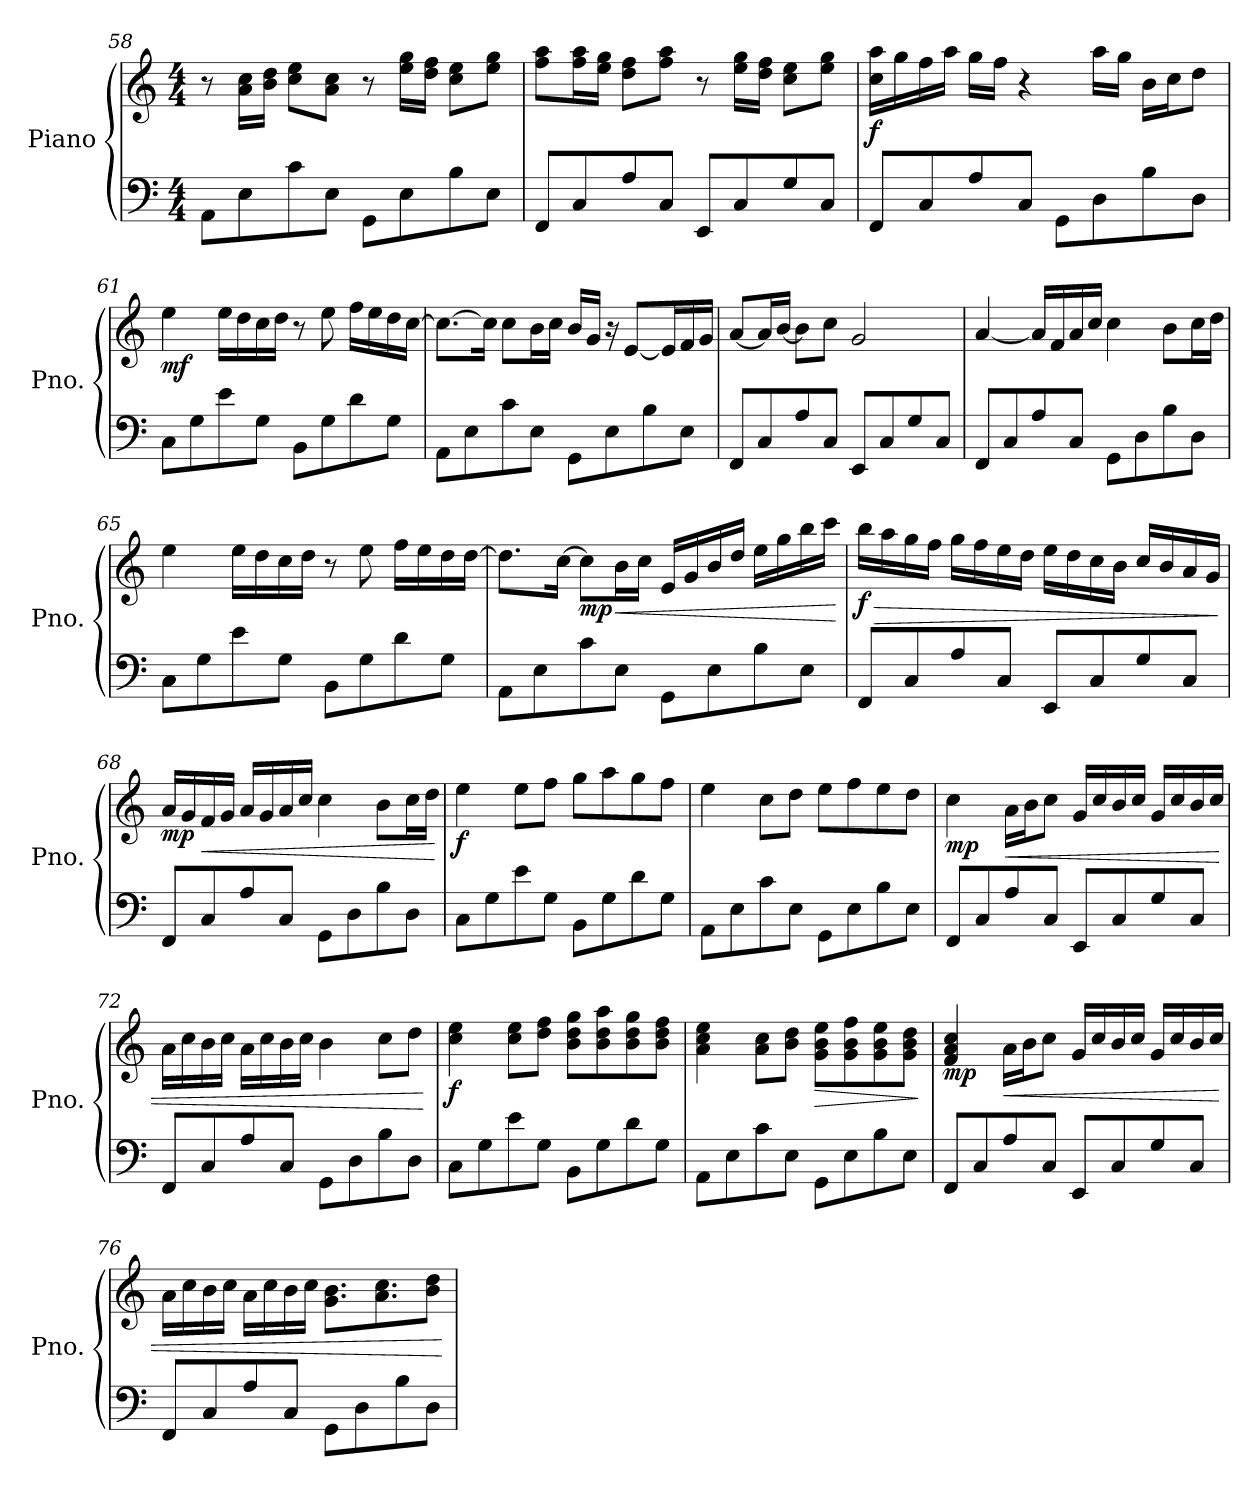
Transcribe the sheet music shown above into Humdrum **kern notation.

**kern	**kern	**dynam
*part1	*part1	*part1
*staff2	*staff1	*staff1/2
*I"Piano	*	*
*I'Pno.	*	*
*clefF4	*clefG2	*
*k[]	*k[]	*
*M4/4	*M4/4	*
=58	=58	=58
8AA\L	8r	.
8E\	16a\ 16cc\LL	.
.	16b\ 16dd\JJ	.
8c\	8cc\ 8ee\L	.
8E\J	8a\ 8cc\J	.
8GG\L	8r	.
8E\	16ee\ 16gg\LL	.
.	16dd\ 16ff\JJ	.
8B\	8cc\ 8ee\L	.
8E\J	8ee\ 8gg\J	.
=59	=59	=59
8FF/L	8ff\ 8aa\L	.
8C/	16ff\ 16aa\L	.
.	16ee\ 16gg\JJ	.
8A/	8dd\ 8ff\L	.
8C/J	8ff\ 8aa\J	.
8EE/L	8r	.
8C/	16ee\ 16gg\LL	.
.	16dd\ 16ff\JJ	.
8G/	8cc\ 8ee\L	.
8C/J	8ee\ 8gg\J	.
=60	=60	=60
!	!	!LO:DY:b
8FF/L	16cc\ 16aa\LL	f
.	16gg\	.
8C/	16ff\	.
.	16aa\JJ	.
8A/	16gg\LL	.
.	16ff\JJ	.
8C/J	4r	.
8GG\L	.	.
8D\	16aa\LL	.
.	16gg\JJ	.
8B\	16b\LL	.
.	16cc\J	.
8D\J	8dd\J	.
!!LO:PB:g=z
=61	=61	=61
!	!	!LO:DY:b
8C\L	4ee\	mf
8G\	.	.
8e\	16ee\LL	.
.	16dd\	.
8G\J	16cc\	.
.	16dd\JJ	.
8BB\L	8r	.
8G\	8ee\	.
8d\	16ff\LL	.
.	16ee\	.
8G\J	16dd\	.
.	[16cc\JJ	.
=62	=62	=62
8AA\L	8.cc\L_	.
8E\	.	.
.	16cc\Jk]	.
8c\	8cc\L	.
8E\J	16b\L	.
.	16cc\JJ	.
8GG\L	16b/LL	.
.	16g/JJ	.
8E\	16r	.
.	[8e/L	.
8B\	.	.
.	16e/L]	.
8E\J	16f/	.
.	16g/JJ	.
=63	=63	=63
8FF/L	[8a/L	.
8C/	16a/L]	.
.	[16b/JJ	.
8A/	8b\L]	.
8C/J	8cc\J	.
8EE/L	2g/	.
8C/	.	.
8G/	.	.
8C/J	.	.
=64	=64	=64
8FF/L	[4a/	.
8C/	.	.
8A/	16a/LL]	.
.	16f/	.
8C/J	16a/	.
.	16cc/JJ	.
8GG\L	4cc\	.
8D\	.	.
8B\	8b\L	.
8D\J	16cc\L	.
.	16dd\JJ	.
!!LO:LB:g=z
=65	=65	=65
8C\L	4ee\	.
8G\	.	.
8e\	16ee\LL	.
.	16dd\	.
8G\J	16cc\	.
.	16dd\JJ	.
8BB\L	8r	.
8G\	8ee\	.
8d\	16ff\LL	.
.	16ee\	.
8G\J	16dd\	.
.	[16dd\JJ	.
=66	=66	=66
8AA\L	8.dd\L]	.
8E\	.	.
.	[16cc\Jk	.
!	!	!LO:DY:b
8c\	8cc\L]	mp
!	!	!LO:HP:b
8E\J	16b\L	<
.	16cc\JJ	.
8GG\L	16e/LL	.
.	16g/	.
8E\	16b/	.
.	16dd/JJ	.
8B\	16ee\LL	.
.	16gg\	.
8E\J	16bb\	.
.	16ccc\JJ	.
.	.	[
=67	=67	=67
!	!	!LO:HP:b
!	!	!LO:DY:n=1:b
8FF/L	16bb\LL	> f
.	16aa\	.
8C/	16gg\	.
.	16ff\JJ	.
8A/	16gg\LL	.
.	16ff\	.
8C/J	16ee\	.
.	16dd\JJ	.
8EE/L	16ee\LL	.
.	16dd\	.
8C/	16cc\	.
.	16b\JJ	.
8G/	16cc/LL	.
.	16b/	.
8C/J	16a/	.
.	16g/JJ	.
.	.	]
=68	=68	=68
!	!	!LO:DY:b
8FF/L	16a/LL	mp
.	16g/	.
!	!	!LO:HP:b
8C/	16f/	<
.	16g/JJ	.
8A/	16a/LL	.
.	16g/	.
8C/J	16a/	.
.	16cc/JJ	.
8GG\L	4cc\	.
8D\	.	.
8B\	8b\L	.
8D\J	16cc\L	.
.	16dd\JJ	.
.	.	[
!!LO:LB:g=z
=69	=69	=69
!	!	!LO:DY:b
8C\L	4ee\	f
8G\	.	.
8e\	8ee\L	.
8G\J	8ff\J	.
8BB\L	8gg\L	.
8G\	8aa\	.
8d\	8gg\	.
8G\J	8ff\J	.
=70	=70	=70
8AA\L	4ee\	.
8E\	.	.
8c\	8cc\L	.
8E\J	8dd\J	.
8GG\L	8ee\L	.
8E\	8ff\	.
8B\	8ee\	.
8E\J	8dd\J	.
=71	=71	=71
!	!	!LO:DY:b
8FF/L	4cc\	mp
8C/	.	.
!	!	!LO:HP:b
8A/	16a\LL	<
.	16b\J	.
8C/J	8cc\J	.
8EE/L	16g/LL	.
.	16cc/	.
8C/	16b/	.
.	16cc/JJ	.
8G/	16g/LL	.
.	16cc/	.
8C/J	16b/	.
.	16cc/JJ	.
=72	=72	=72
8FF/L	16a\LL	.
.	16cc\	.
8C/	16b\	.
.	16cc\JJ	.
8A/	16a\LL	.
.	16cc\	.
8C/J	16b\	.
.	16cc\JJ	.
8GG\L	4b\	.
8D\	.	.
8B\	8cc\L	.
8D\J	8dd\J	.
.	.	[
!!LO:LB:g=z
=73	=73	=73
!	!	!LO:DY:b
8C\L	4cc\ 4ee\	f
8G\	.	.
8e\	8cc\ 8ee\L	.
8G\J	8dd\ 8ff\J	.
8BB\L	8b\ 8dd\ 8gg\L	.
8G\	8b\ 8dd\ 8aa\	.
8d\	8b\ 8dd\ 8gg\	.
8G\J	8b\ 8dd\ 8ff\J	.
=74	=74	=74
8AA\L	4a\ 4cc\ 4ee\	.
8E\	.	.
8c\	8a\ 8cc\L	.
8E\J	8b\ 8dd\J	.
!	!	!LO:HP:b
8GG\L	8g\ 8b\ 8ee\L	>
8E\	8g\ 8b\ 8ff\	.
8B\	8g\ 8b\ 8ee\	.
8E\J	8g\ 8b\ 8dd\J	.
.	.	]
=75	=75	=75
!	!	!LO:DY:b
8FF/L	4f/ 4a/ 4cc/	mp
8C/	.	.
!	!	!LO:HP:b
8A/	16a\LL	<
.	16b\J	.
8C/J	8cc\J	.
8EE/L	16g/LL	.
.	16cc/	.
8C/	16b/	.
.	16cc/JJ	.
8G/	16g/LL	.
.	16cc/	.
8C/J	16b/	.
.	16cc/JJ	.
=76	=76	=76
8FF/L	16a\LL	.
.	16cc\	.
8C/	16b\	.
.	16cc\JJ	.
8A/	16a\LL	.
.	16cc\	.
8C/J	16b\	.
.	16cc\JJ	.
8GG\L	8.g\ 8.b\L	.
8D\	.	.
.	8.a\ 8.cc\	.
8B\	.	.
8D\J	8b\ 8dd\J	.
.	.	[
=	=	=
*-	*-	*-
